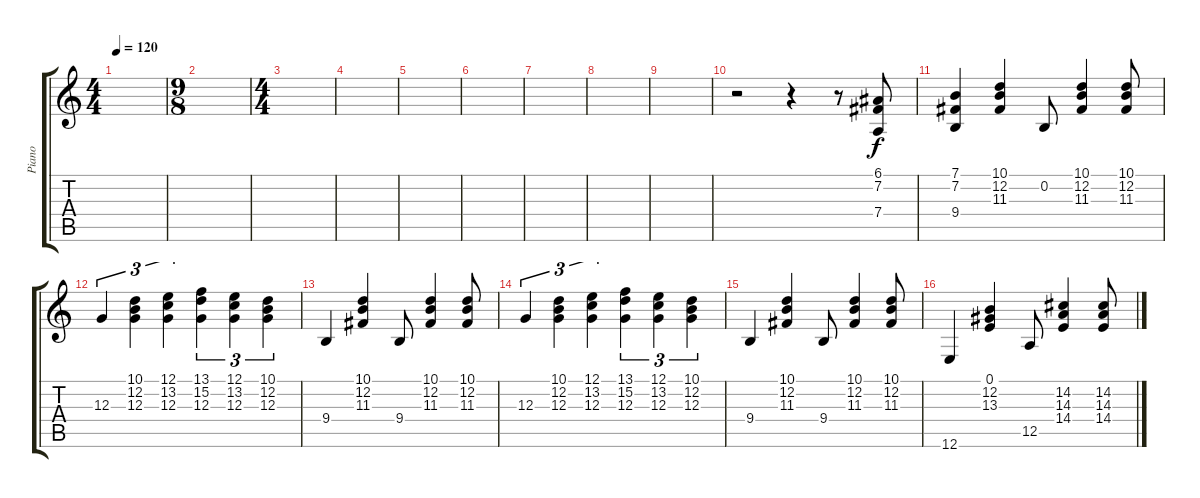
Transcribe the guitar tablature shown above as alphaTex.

\track ("Piano" "Piano") {instrument acousticgrandpiano}
\staff {score tabs}
\tuning (E4 B3 G3 D3 A2 E2) {hide}
\ts (4 4)
\tempo 120
\clef g2
\ks c
|
\ts (9 8)
|
\ts (4 4)
|
|
|
|
|
|
|
r.2 r.4 r.8 (6.1 7.2 7.4).8 |
(7.1 7.2 9.4).4 (10.1 12.2 11.3).4 0.2.8 (10.1 12.2 11.3).4 (10.1 12.2 11.3).8 |
12.3.4{tu (3 2)} (10.1 12.2 12.3).4{tu (3 2)} (12.1 13.2 12.3).4{tu (3 2)} (13.1 15.2 12.3).4{tu (3 2)} (12.1 13.2 12.3).4{tu (3 2)} (10.1 12.2 12.3).4{tu (3 2)} |
9.4.4 (10.1 12.2 11.3).4 9.4.8 (10.1 12.2 11.3).4 (10.1 12.2 11.3).8 |
12.3.4{tu (3 2)} (10.1 12.2 12.3).4{tu (3 2)} (12.1 13.2 12.3).4{tu (3 2)} (13.1 15.2 12.3).4{tu (3 2)} (12.1 13.2 12.3).4{tu (3 2)} (10.1 12.2 12.3).4{tu (3 2)} |
9.4.4 (10.1 12.2 11.3).4 9.4.8 (10.1 12.2 11.3).4 (10.1 12.2 11.3).8 |
12.6.4 (0.1 12.2 13.3).4 12.5.8 (14.2 14.3 14.4).4 (14.2 14.3 14.4).8
